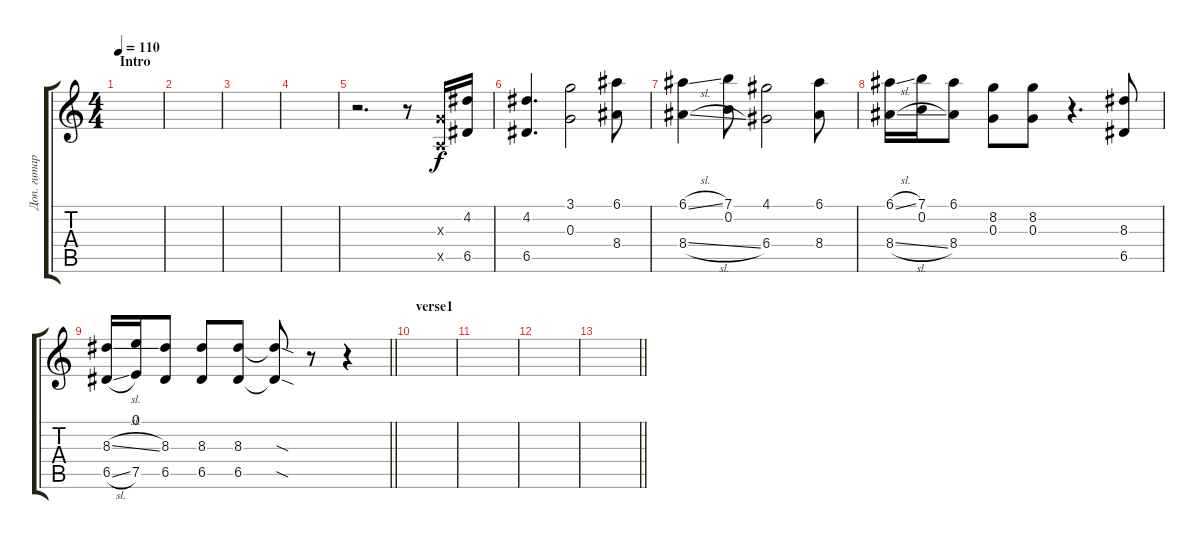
\track ("Доп. гитара" "Доп. гитар") {instrument distortionguitar}
\staff {score tabs}
\tuning (E4 B3 G3 D3 A2 D2) {hide}
\ts (4 4)
\section ("" "Intro")
\tempo 110
\clef g2
\ks c
|
|
|
|
r.2{d} r.8 (0.3{x} 0.5{x}).16 (4.2 6.5).16 |
(4.2 6.5).4{d} (3.1 0.3).2 (6.1 8.4).8 |
(6.1{sl} 8.4{sl}).4 (7.1 0.2).8 (4.1 6.4).2 (6.1 8.4).8 |
(6.1{sl} 8.4{sl}).16 (7.1 0.2).16 (6.1 8.4).8 (8.2 0.3).8 (8.2 0.3).8 r.4{d} (8.3 6.5).8 |
\barLineRight lightlight
(8.3{sl} 6.5{sl}).16 (0.1 7.5).16 (8.3 6.5).8 (8.3 6.5).8 (8.3 6.5).8 (8.3{sod t} 6.5{sod t}).8 r.8 r.4 |
\section ("" "verse1")
|
|
|
\barLineRight lightlight
